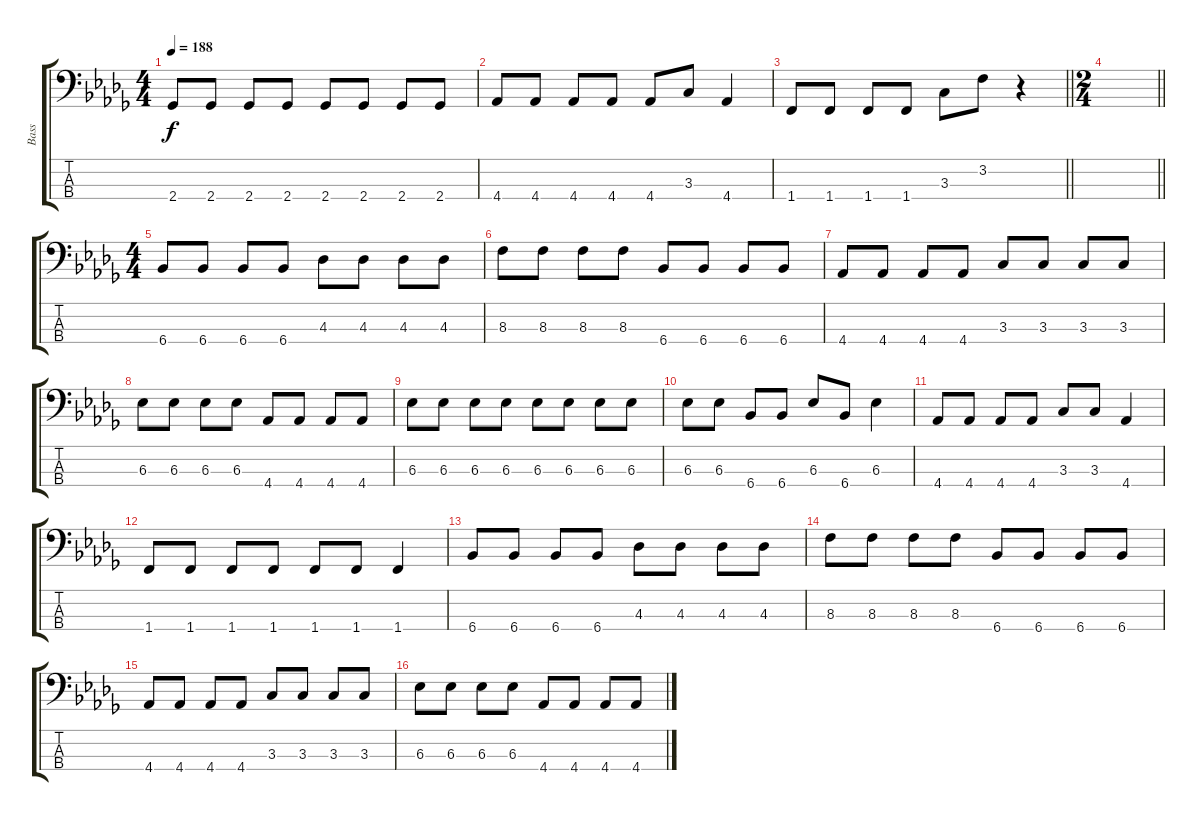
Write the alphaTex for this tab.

\track ("Bass" "Bass") {instrument electricbasspick}
\staff {score tabs}
\tuning (G2 D2 A1 E1) {hide}
\ts (4 4)
\tempo 188
\clef f4
\ks bbminor
2.4.8{dy f} 2.4.8 2.4.8 2.4.8 2.4.8 2.4.8 2.4.8 2.4.8 |
4.4.8 4.4.8 4.4.8 4.4.8 4.4.8 3.3.8 4.4.4 |
\barLineRight lightlight
1.4.8 1.4.8 1.4.8 1.4.8 3.3.8 3.2.8 r.4 |
\ts (2 4)
\barLineRight lightlight
|
\ts (4 4)
6.4.8 6.4.8 6.4.8 6.4.8 4.3.8 4.3.8 4.3.8 4.3.8 |
8.3.8 8.3.8 8.3.8 8.3.8 6.4.8 6.4.8 6.4.8 6.4.8 |
4.4.8 4.4.8 4.4.8 4.4.8 3.3.8 3.3.8 3.3.8 3.3.8 |
6.3.8 6.3.8 6.3.8 6.3.8 4.4.8 4.4.8 4.4.8 4.4.8 |
6.3.8 6.3.8 6.3.8 6.3.8 6.3.8 6.3.8 6.3.8 6.3.8 |
6.3.8 6.3.8 6.4.8 6.4.8 6.3.8 6.4.8 6.3.4 |
4.4.8 4.4.8 4.4.8 4.4.8 3.3.8 3.3.8 4.4.4 |
1.4.8 1.4.8 1.4.8 1.4.8 1.4.8 1.4.8 1.4.4 |
6.4.8 6.4.8 6.4.8 6.4.8 4.3.8 4.3.8 4.3.8 4.3.8 |
8.3.8 8.3.8 8.3.8 8.3.8 6.4.8 6.4.8 6.4.8 6.4.8 |
4.4.8 4.4.8 4.4.8 4.4.8 3.3.8 3.3.8 3.3.8 3.3.8 |
6.3.8 6.3.8 6.3.8 6.3.8 4.4.8 4.4.8 4.4.8 4.4.8
